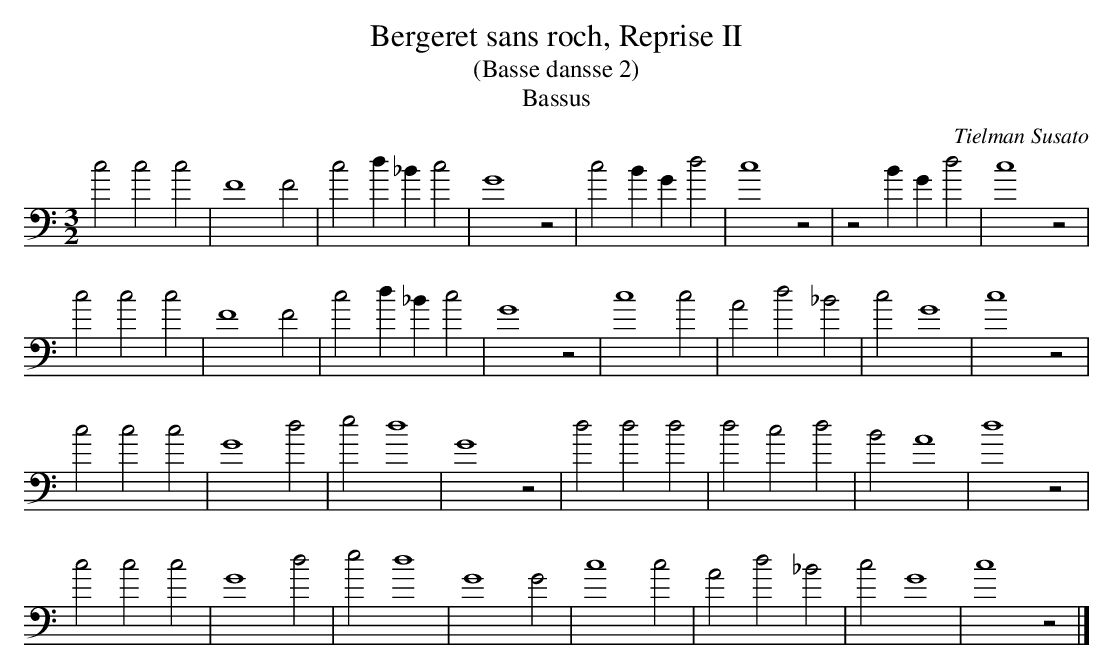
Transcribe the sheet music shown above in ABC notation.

X:1
T:Bergeret sans roch, Reprise II
T:(Basse dansse 2)
C:Tielman Susato
M:3/2
L:1/2
T:Bassus
K:C bass
ccc|F2F|cd/2_B/2c|G2z|cB/2G/2d|c2z|zB/2G/2d|c2z|
ccc|F2F|cd/2_B/2c|G2z|c2c|Ad_B|cG2|c2z|
ccc|G2d|ed2|G2z|ddd|dcd|BA2|d2z|
ccc|G2d|ed2|G2G|c2c|Ad_B|cG2|c2z|]
